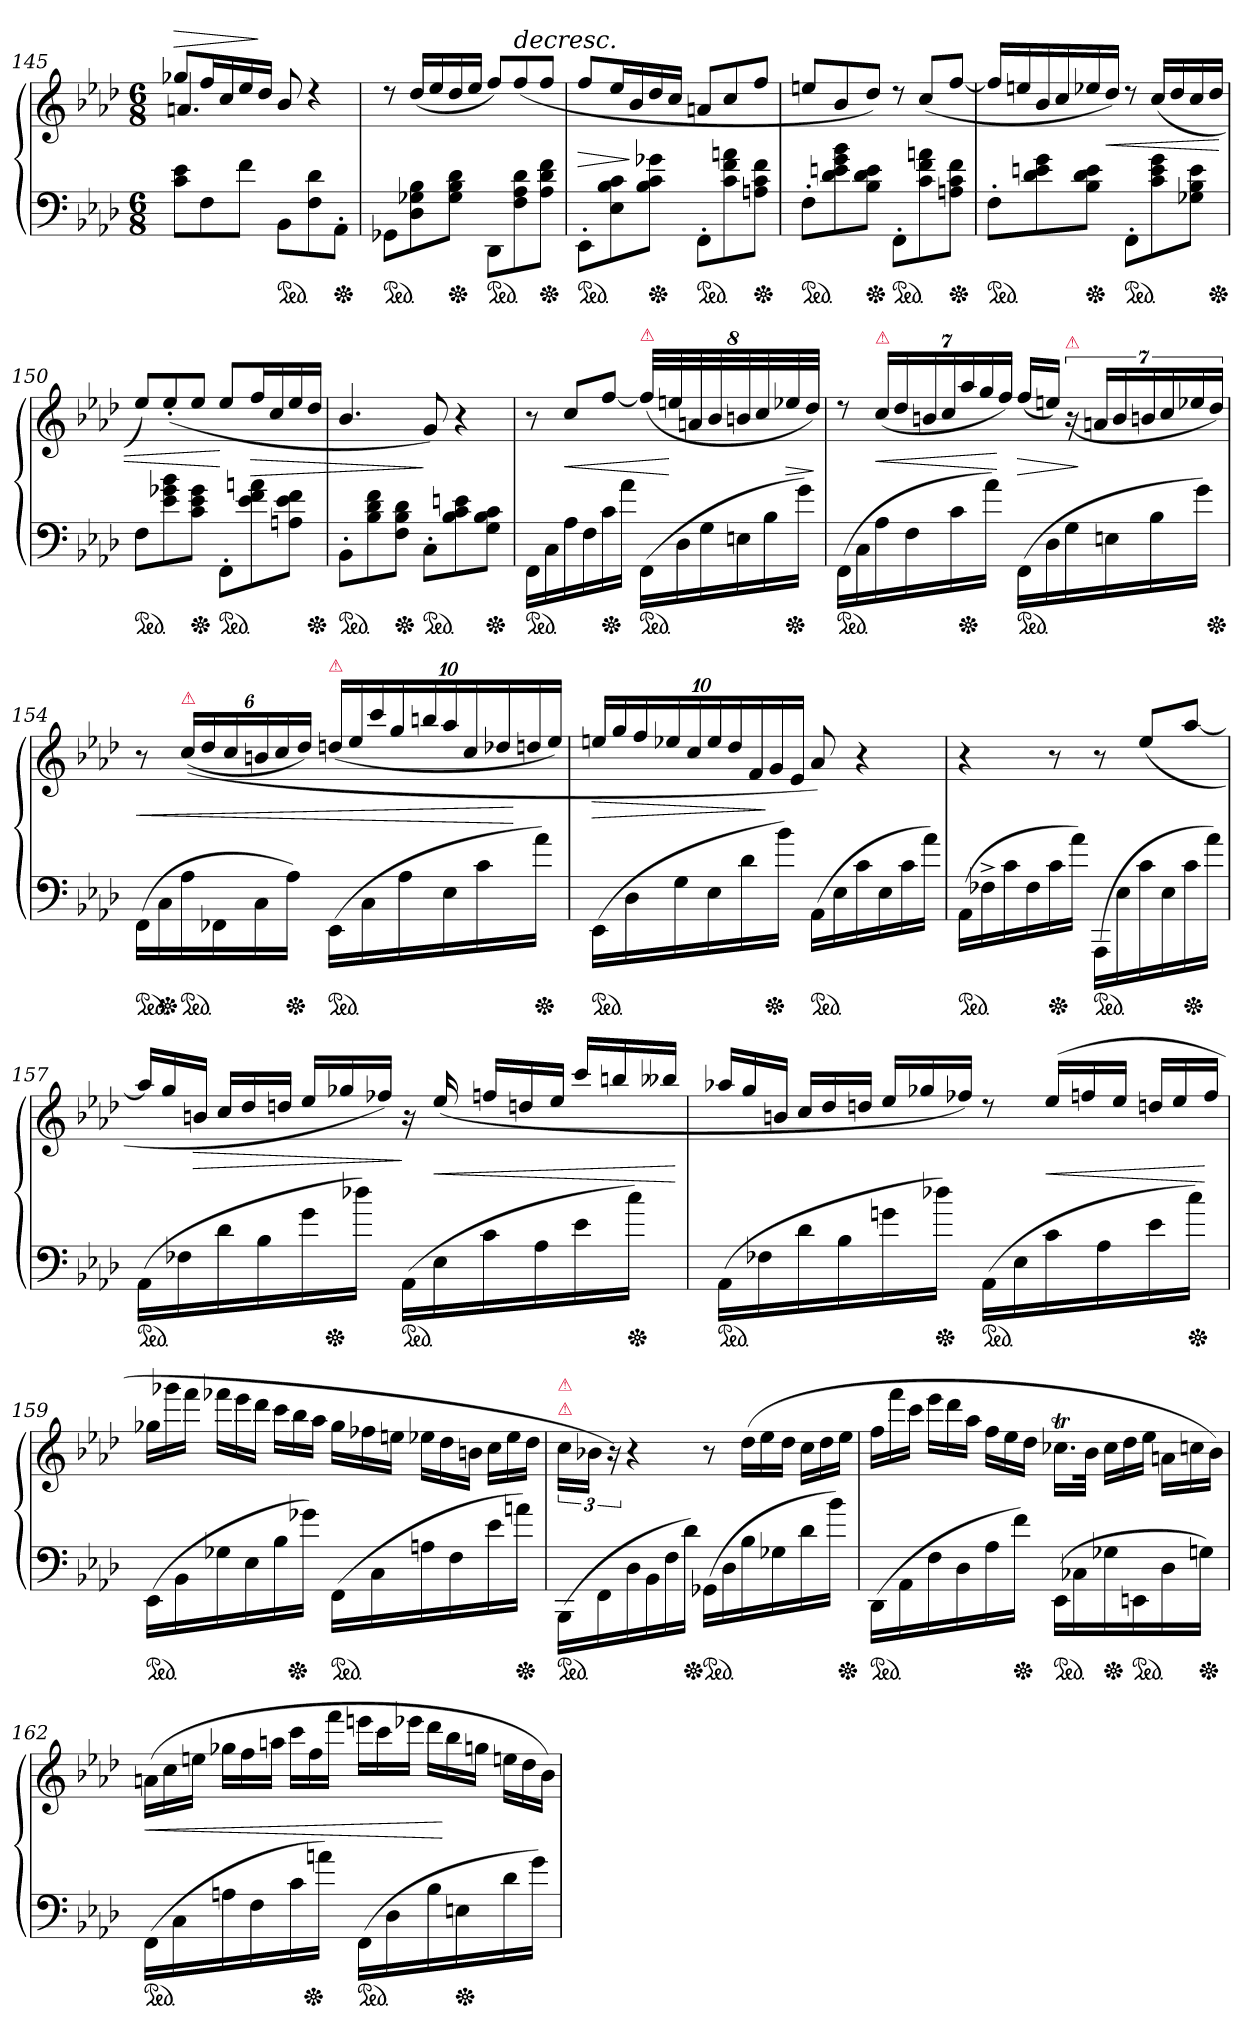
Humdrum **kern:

**kern	**kern	**dynam
*part1	*part1	*part1
*staff2	*staff1	*staff1/2
*clefF4	*clefG2	*
*k[b-e-a-d-]	*k[b-e-a-d-]	*
*f:	*f:	*
*M6/8	*M6/8	*
=145	=145	=145
*	*^	*
!	!	!	!LO:HP:a
8c\ 8e-\L	8gg-XL	4.an/	>
8F	16ffL	.	.
.	16cc	.	.
8f\J	16ee-	.	.
.	16dd-JJ	.	]
*ped	*	*	*
8BB-\L	8b-/	4.ryy	.
8F\ 8d-\	4rdd	.	.
*Xped	*	*	*
8AA-'>\J	.	.	.
*	*v	*v	*
=146	=146	=146
*ped	*	*
8GG-XL	8rdd	.
8D- 8G-X 8B-	(>16dd-/LL	.
.	16ee-/	.
*Xped	*	*
8G- 8B- 8d-J	16dd-/	.
.	16ee-/JJ	.
*ped	*	*
8DD-L	8ff/L)	.
!	!	!LO:HP:a
8F 8A- 8d-	(>8ff/	>
*Xped	*	*
8A- 8d- 8fJ	8ff/J	.
=147	=147	=147
*ped	*	*
8EE-'>L	8ff/L	>
8E- 8B- 8c	16ee-/L	.
.	16b-/	]
*Xped	*	*
8B-\ 8c\ 8g-X\J	16dd-/	.
.	16cc/JJ	.
*ped	*	*
8FF'>L	8an/L	.
8c\ 8f\ 8an\	8cc/	.
*Xped	*	*
8An\ 8c\ 8f\J	8ff/J	.
=148	=148	=148
*ped	*	*
8F'>L	8eenL	.
8d-\ 8en\ 8g\ 8b-\	8b-/	.
*Xped	*	*
8B-\ 8d-\ 8e\J	8dd-/J)	.
*ped	*	*
8FF'>L	8rdd	.
8c\ 8f\ 8an\	(>8cc/L	]
*Xped	*	*
8An\ 8c\ 8f\J	[8ff/J	.
=149	=149	=149
*ped	*	*
8F'>L	16ffLL]	.
.	16een	.
8d-\ 8en\ 8g\	16b-/	.
.	16cc/	.
*Xped	*	*
8B-\ 8d-\ 8e\J	16ee-X/	.
.	16dd-/JJ)	<
*ped	*	*
8FF'>L	8rdd	.
8c\ 8e\ 8g\	(>16cc/LL	.
.	16dd-/	.
8G-X\ 8B-\ 8e\J	16cc/	.
*Xped	*	*
.	16dd-/JJ	.
=150	=150	=150
*ped	*	*
8FL	8ee-L)	.
8e-\ 8g-X\ 8b-\	(>8ee-'>/	.
*Xped	*	*
8c\ 8e-\ 8g-\J	8ee-/J	.
*ped	*	*
8FF'>L	8ee-L	[
8e-\ 8f\ 8an\	16ff/L	>
.	16cc/	.
8An\ 8e-\ 8f\J	16ee-/	.
*Xped	*	*
.	16dd-/JJ	.
=151	=151	=151
*ped	*	*
8BB-'>L	4.b-/	.
8B- 8d- 8f	.	.
*Xped	*	*
8F 8B- 8d-J	.	.
*ped	*	*
8C'>L	8g)	]
8B- 8c 8en	4r	.
*Xped	*	*
8G 8B- 8cJ	.	.
=152	=152	=152
*ped	*	*
16FFLL	8r	.
16C	.	.
16A-	8cc/L	<
16F	.	.
*Xped	*	*
16c	[8ffJ	.
16a-\JJ	.	.
!	!LO:TX:a:color=crimson:t=⚠	!
*ped	*	*
(>16FFLL	(<64%3ff/LLL]	.
.	64%3een	[
16D-	.	.
.	64%3an	.
16G	.	.
.	64%3b-	.
16En	64%3bn	.
.	64%3cc	.
16B-	.	.
*Xped	*	*
.	64%3ee-X	>
16gJJ)	.	.
.	64%3dd-JJJ)	.
.	.	]
=153	=153	=153
*ped	*	*
(>16FFLL	8rdd	.
16C	.	.
!	!LO:TX:a:color=crimson:t=⚠	!
16A-	(<28cc/LL	<
.	28dd-/	.
16F	.	.
.	28bn/	.
.	28cc/	.
16c	.	.
*Xped	*	*
.	28aa-/	.
.	28gg/	.
16a-JJ)	.	.
.	28ff/JJ)	[
*ped	*	*
(>16FFLL	(<16ff/LL	>
16D-	16een/JJ)	.
!	!LO:TX:a:color=crimson:t=⚠	!
16G	(<28r	.
.	28an/LL	]
16En	.	.
.	28b/	.
.	28bn/	.
16B-	.	.
.	28cc/	.
.	28ee-X/	.
16gJJ)	.	.
*Xped	*	*
.	28dd-/JJ)	.
=154	=154	=154
*ped	*	*
(>16FF\LL	8r	<
*Xped	*	*
16C\	.	.
!	!LO:TX:a:color=crimson:t=⚠	!
*ped	*	*
16A-\	(<(>24cc/LL	.
.	24dd-/	.
16FF-X\	.	.
.	24cc/	.
16C\	24bn/	.
.	24cc/	.
*Xped	*	*
16A-\JJ)	.	.
.	24dd-/JJ)	.
!	!LO:TX:a:color=crimson:t=⚠	!
*ped	*	*
(>16EE-LL	(<80%3ddn/LL	.
.	80%3ee-/	.
16C	.	.
.	80%3ccc/	.
.	80%3gg/	.
16A-	.	.
.	80%3bbn/	.
16E-	80%3aa-/	.
.	80%3cc/	.
16c	.	.
.	80%3dd-X/	.
.	80%3ddn/	[
*Xped	*	*
16a-JJ)	.	.
.	80%3ee-/JJ)	.
=155	=155	=155
*ped	*	*
(>16EE-LL	80%3een/LL	>
.	80%3gg/	.
16D-	.	.
.	80%3ff/	.
.	80%3ee-X/	.
16G	.	.
.	80%3cc/	.
16E-	80%3ee-/	.
.	80%3dd-/	.
16d-	.	.
.	80%3f/	.
*Xped	*	*
.	80%3g/	]
16b-JJ)	.	.
.	80%3e-/JJ	.
*ped	*	*
(>16AA-LL	8a-)	.
16E-	.	.
16c	4r	.
16E-	.	.
16c	.	.
16a-JJ)	.	.
=156	=156	=156
*ped	*	*
(>16AA-LL	4r	.
16F-X^>	.	.
16c	.	.
16F-	.	.
*Xped	*	*
16c	8r	.
16a-JJ)	.	.
*ped	*	*
(>16AAA-LL	8r	.
16E-	.	.
16c	(>8ee-/L	.
16E-	.	.
*Xped	*	*
16c	[8aa-/J	.
16a-JJ)	.	.
=157	=157	=157
*	*Xtuplet	*
*ped	*	*
(>16AA-LL	24aa-/LL]	.
.	24gg/	.
16F-X	.	.
.	24bn/JJ	>
16d-	24cc/LL	.
.	24dd-/	.
16B-	.	.
.	24ddn/JJ	.
16g\	24ee-/LL	.
*Xped	*	*
.	24gg-X/	.
16dd-XJJ)	.	.
.	24ff-X/JJ)	.
*ped	*	*
(>16AA-LL	16r	]
16E-	(>16ee-/	<
16c	24ffn/LL	.
.	24ddn/	.
16A-	.	.
.	24ee-/JJ	.
16e-\	24ccc/LL	.
.	24bbn/	.
*Xped	*	*
16cc\JJ)	.	.
.	24bb--X/JJ	.
.	.	[
=158	=158	=158
*ped	*	*
(>16AA-LL	24aa-X/LL	.
.	24gg/	.
16F-X	.	.
.	24bn/JJ	.
16d-	24cc/LL	.
.	24dd-/	.
16B-	.	.
.	24ddn/JJ	.
16gn\	24ee-/LL	.
.	24gg-X/	.
*Xped	*	*
16dd-XJJ)	.	.
.	24ff-XJJ)	.
*ped	*	*
(>16AA-LL	8rdd	.
16E-	.	.
16c	(>24ee-/LL	<
.	24ffn/	.
16A-	.	.
.	24ee-/JJ	.
16e-\	24ddn/LL	.
.	24ee-/	.
*Xped	*	*
16cc\JJ)	.	.
.	24ff/JJ	[
=159	=159	=159
*ped	*	*
(>16EE-LL	24gg-XLL	.
.	24ggg-X	.
16BB-	.	.
.	24fffJJ	.
16G-X	24fff-XLL	.
.	24eee-	.
16E-	.	.
.	24ddd-JJ	.
16B-	24cccLL	.
*Xped	*	*
.	24bb-	.
16g-XJJ)	.	.
.	24aa-JJ	.
*ped	*	*
(>16FFLL	24gg-LL	.
.	24ff-X	.
16C	.	.
.	24eenJJ	.
16An	24ee-XLL	.
.	24dd-	.
16F	.	.
.	24bnJJ	.
16e-	24ccLL	.
.	24ee-	.
*Xped	*	*
16anJJ)	.	.
.	24dd-JJ	.
=160	=160	=160
*	*tuplet	*
!	!LO:TX:a:color=crimson:t=⚠	!
!	!LO:TX:a:color=crimson:t=⚠	!
*ped	*	*
(>16BBB-\LL	24ccLL	.
.	24b-XJJ	.
16FF\	.	.
.	24r)	.
16D-\	4r	.
16BB-\	.	.
16F\	.	.
*Xped	*	*
16d-\JJ)	.	.
*ped	*	*
(>16GG-XLL	8r	.
16D-	.	.
*	*Xtuplet	*
16B-	(>24dd-LL	.
.	24ee-	.
16G-X	.	.
.	24dd-JJ	.
16d-	24ccLL	.
.	24dd-	.
16b-JJ)	.	.
*Xped	*	*
.	24ee-JJ	.
=161	=161	=161
*ped	*	*
(>16DD-LL	24ffLL	.
.	24fff	.
16AA-	.	.
.	24cccJJ	.
16F	24eee-LL	.
.	24ddd-	.
16D-	.	.
.	24aa-JJ	.
16A-	24ffLL	.
.	24ee-	.
*Xped	*	*
16fJJ)	.	.
.	24dd-JJ	.
*ped	*	*
(>16EE-\LL	16.cc-XTLL	.
16C-X\	.	.
.	32b-JJk	.
*Xped	*	*
16G-X\	24cc-LL	.
.	24dd-	.
*ped	*	*
16EEn\	.	.
.	24ee-JJ	.
16D-\	24anLL	.
.	24ccn	.
*Xped	*	*
16Gn\JJ)	.	.
.	24b-JJ)	.
=162	=162	=162
*ped	*	*
(>16FFLL	(>24anLL	<
.	24cc	.
16C	.	.
.	24eenJJ	.
16An	24gg-XLL	.
.	24ff	.
16F	.	.
.	24aanJJ	.
16c	24cccLL	.
*Xped	*	*
.	24ff	.
16anJJ)	.	.
.	24fffJJ	.
*ped	*	*
(>16FFLL	24eeenLL	.
.	24ccc	.
16D-	.	.
.	24eee-XJJ	.
16B-	24ddd-LL	.
.	24bb-	[
*Xped	*	*
16En	.	.
.	24ggnJJ	.
16d-	24eenLL	.
.	24dd-	.
16gJJ)	.	.
.	24b-JJ)	.
=	=	=
*-	*-	*-
